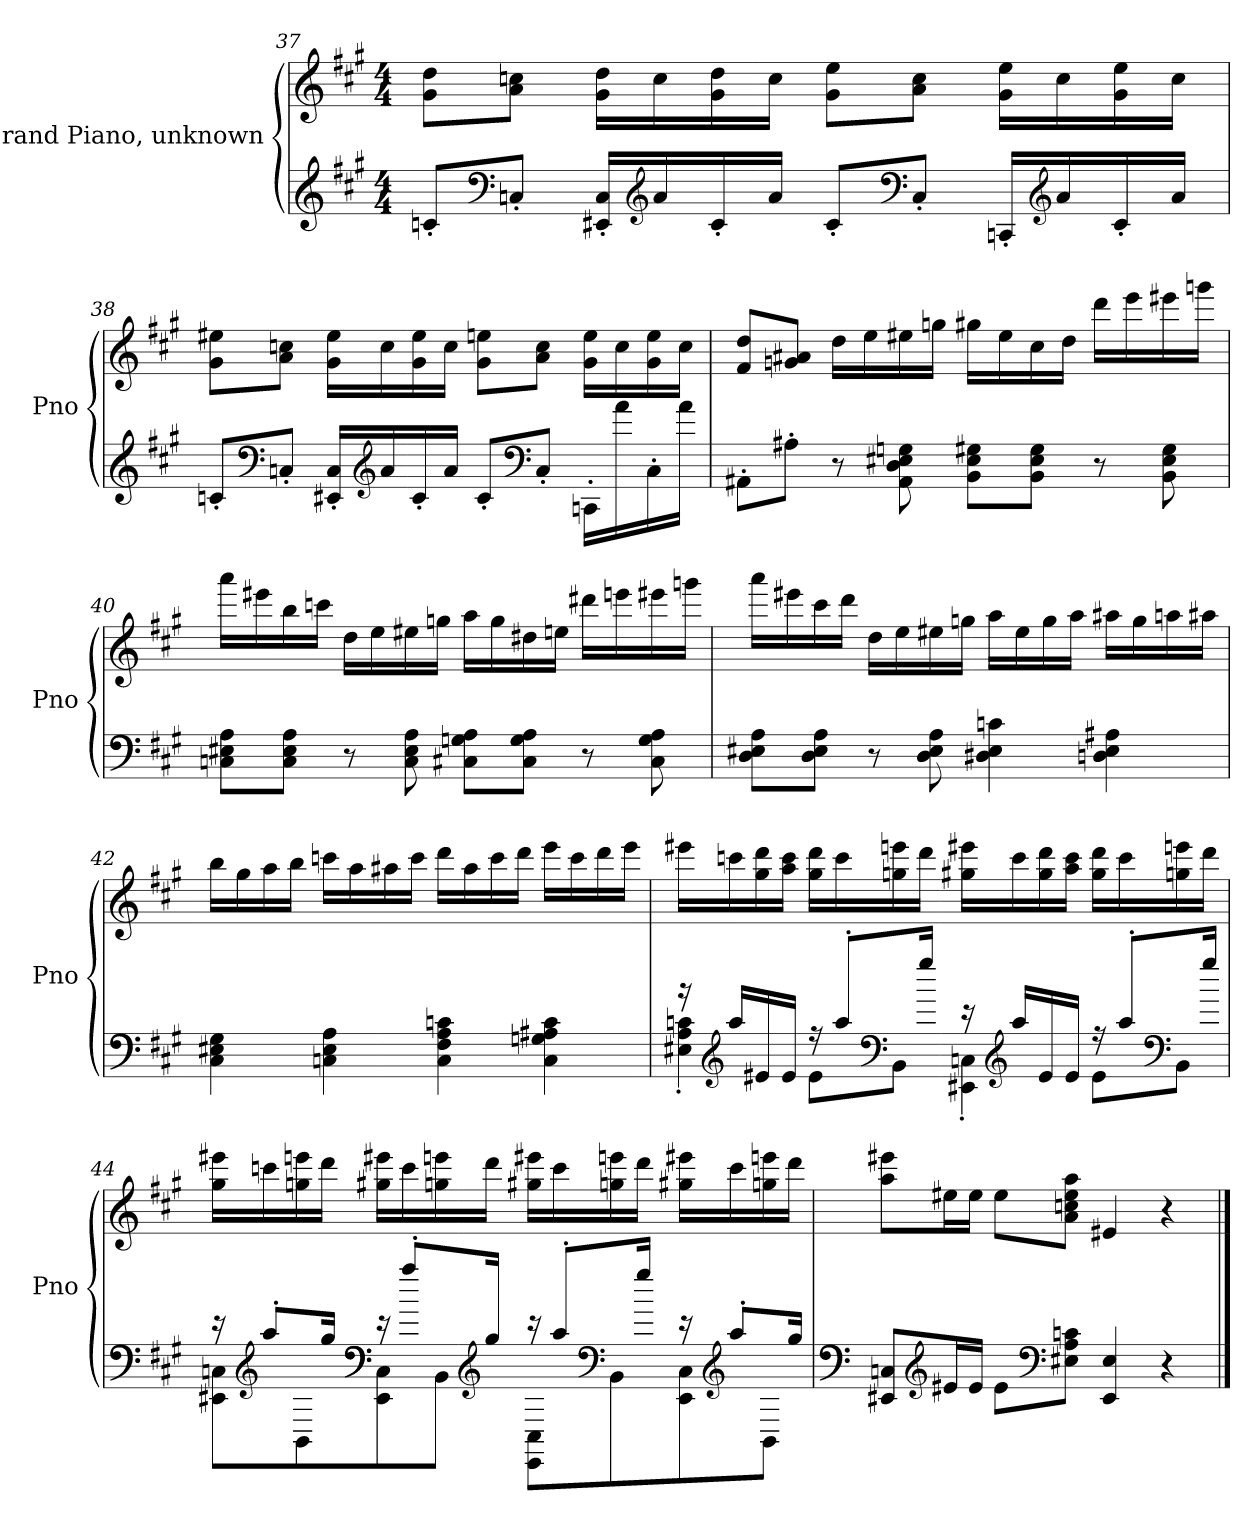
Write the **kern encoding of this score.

**kern	**kern
*part1	*part1
*staff2	*staff1
*I"Grand Piano, unknown	*
*I'Pno	*
!!LO:LB:g=z
*clefG2	*clefG2
*k[f#c#g#]	*k[f#c#g#]
*M4/4	*M4/4
=37	=37
8cn'/L	8g#\ 8dd\L
*clefF4	*
8Cn'/J	8a\ 8ccn\J
16EE#X/' 16C/'LL	16g#\ 16dd\LL
*clefG2	*
16a/	16cc\
16c'/	16g#\ 16dd\
16a/JJ	16cc\JJ
8c'/L	8g#\ 8ee\L
*clefF4	*
8C'/J	8a\ 8cc\J
16CCn'/LL	16g#\ 16ee\LL
*clefG2	*
16a/	16cc\
16c'/	16g#\ 16ee\
16a/JJ	16cc\JJ
=38	=38
8cn'/L	8g#\ 8ee#X\L
*clefF4	*
8Cn'/J	8a\ 8ccn\J
16EE#X/' 16C/'LL	16g#\ 16ee#\LL
*clefG2	*
16a/	16cc\
16c'/	16g#\ 16ee#\
16a/JJ	16cc\JJ
8c'/L	8g#\ 8een\L
*clefF4	*
8C'/J	8a\ 8cc\J
16CCn'\LL	16g#\ 16ee\LL
16a\	16cc\
16C'\	16g#\ 16ee\
16a\JJ	16cc\JJ
!!LO:LB:g=z
=39	=39
8AA#X'\L	8f#/ 8dd/L
8A#X'\J	8gn/ 8a#X/J
8r	16dd\LL
.	16ee\
8AA#\ 8D\ 8E#X\ 8Gn\	16ee#X\
.	16ggn\JJ
8BB\ 8E#\ 8G#X\L	16gg#X\LL
.	16ee#\
8BB\ 8E#\ 8G#\J	16cc#\
.	16dd\JJ
8r	16ddd\LL
.	16eee\
8BB\ 8E#\ 8G#\	16eee#X\
.	16gggn\JJ
!!LO:LB:g=z
=40	=40
8Cn\ 8E#X\ 8A\L	16aaa\LL
.	16eee#X\
8C\ 8E#\ 8A\J	16bb\
.	16cccn\JJ
8r	16dd\LL
.	16ee\
8C\ 8E#\ 8A\	16ee#X\
.	16ggn\JJ
8C#X\ 8Gn\ 8A\L	16aa\LL
.	16gg\
8C#\ 8G\ 8A\J	16dd#X\
.	16een\JJ
8r	16ddd#X\LL
.	16eeen\
8C#\ 8G\ 8A\	16eee#X\
.	16gggn\JJ
!!LO:LB:g=z
=41	=41
8D\ 8E#X\ 8A\L	16aaa\LL
.	16eee#X\
8D\ 8E#\ 8A\J	16ccc#\
.	16ddd\JJ
8r	16dd\LL
.	16ee\
8D\ 8E#\ 8A\	16ee#X\
.	16ggn\JJ
4D#X\ 4E#\ 4cn\	16aa\LL
.	16ee#\
.	16gg\
.	16aa\JJ
4Dn\ 4E#\ 4A#X\	16aa#X\LL
.	16gg\
.	16aan\
.	16aa#X\JJ
!!LO:PB:g=z
=42	=42
4C#\ 4E#X\ 4G#\	16bb\LL
.	16gg#\
.	16aa\
.	16bb\JJ
4Cn\ 4E#\ 4A\	16cccn\LL
.	16aa\
.	16aa#X\
.	16ccc\JJ
4C\ 4F#\ 4A\ 4cn\	16ddd\LL
.	16aa#\
.	16ccc\
.	16ddd\JJ
4C\ 4Gn\ 4A#X\ 4c\	16eee\LL
.	16ccc\
.	16ddd\
.	16eee\JJ
!!LO:LB:g=z
=43	=43
*^	*
16r	4E#X\' 4A\' 4cn\'	16eee#X\LL
*clefG2	*	*
16aa/LL	.	16cccn\
16e#X/	.	16gg#\ 16ddd\
16e#/JJ	.	16aa\ 16ccc\JJ
16r	8e#\L	16gg#\ 16ddd\LL
8aa'/L	.	16ccc\
*clefF4	*	*
.	8BB\J	16ggn\ 16eeen\
16gg#/Jk	.	16ddd\JJ
16r	4EE#X\' 4Cn\'	16gg#X\ 16eee#X\LL
*clefG2	*	*
16aa/LL	.	16ccc\
16e#/	.	16gg#\ 16ddd\
16e#/JJ	.	16aa\ 16ccc\JJ
16r	8e#\L	16gg#\ 16ddd\LL
8aa'/L	.	16ccc\
*clefF4	*	*
.	8BB\J	16ggn\ 16eeen\
16gg#/Jk	.	16ddd\JJ
!!LO:LB:g=z
=44	=44	=44
16r	8EE#X\ 8Cn\L	16gg#\ 16eee#X\LL
*clefG2	*	*
8aa'/L	.	16cccn\
.	8BB\	16ggn\ 16eeen\
16gg#/Jk	.	16ddd\JJ
*clefF4	*	*
16r	8EE#\ 8C\	16gg#X\ 16eee#X\LL
8aa'/L	.	16ccc\
.	8BB\J	16ggn\ 16eeen\
*clefG2	*	*
16gg#/Jk	.	16ddd\JJ
16r	8EE#\ 8C\L	16gg#X\ 16eee#X\LL
8aa'/L	.	16ccc\
*clefF4	*	*
.	8BB\	16ggn\ 16eeen\
16gg#/Jk	.	16ddd\JJ
16r	8EE#\ 8C\	16gg#X\ 16eee#X\LL
*clefG2	*	*
8aa'/L	.	16ccc\
.	8BB\J	16ggn\ 16eeen\
16gg#/Jk	.	16ddd\JJ
*v	*v	*
!!LO:LB:g=z
=45	=45
*clefF4	*
8EE#X/ 8Cn/L	8aa\ 8eee#X\L
*clefG2	*
16e#X/L	16ee#X\L
16e#/JJ	16ee#\JJ
8e#\L	8ee#\L
*clefF4	*
8E#X\ 8A\ 8cn\J	8a\ 8ccn\ 8ee#\ 8aa\J
4EE#/ 4E#/	4e#X/
4r	4r
==	==
*-	*-
